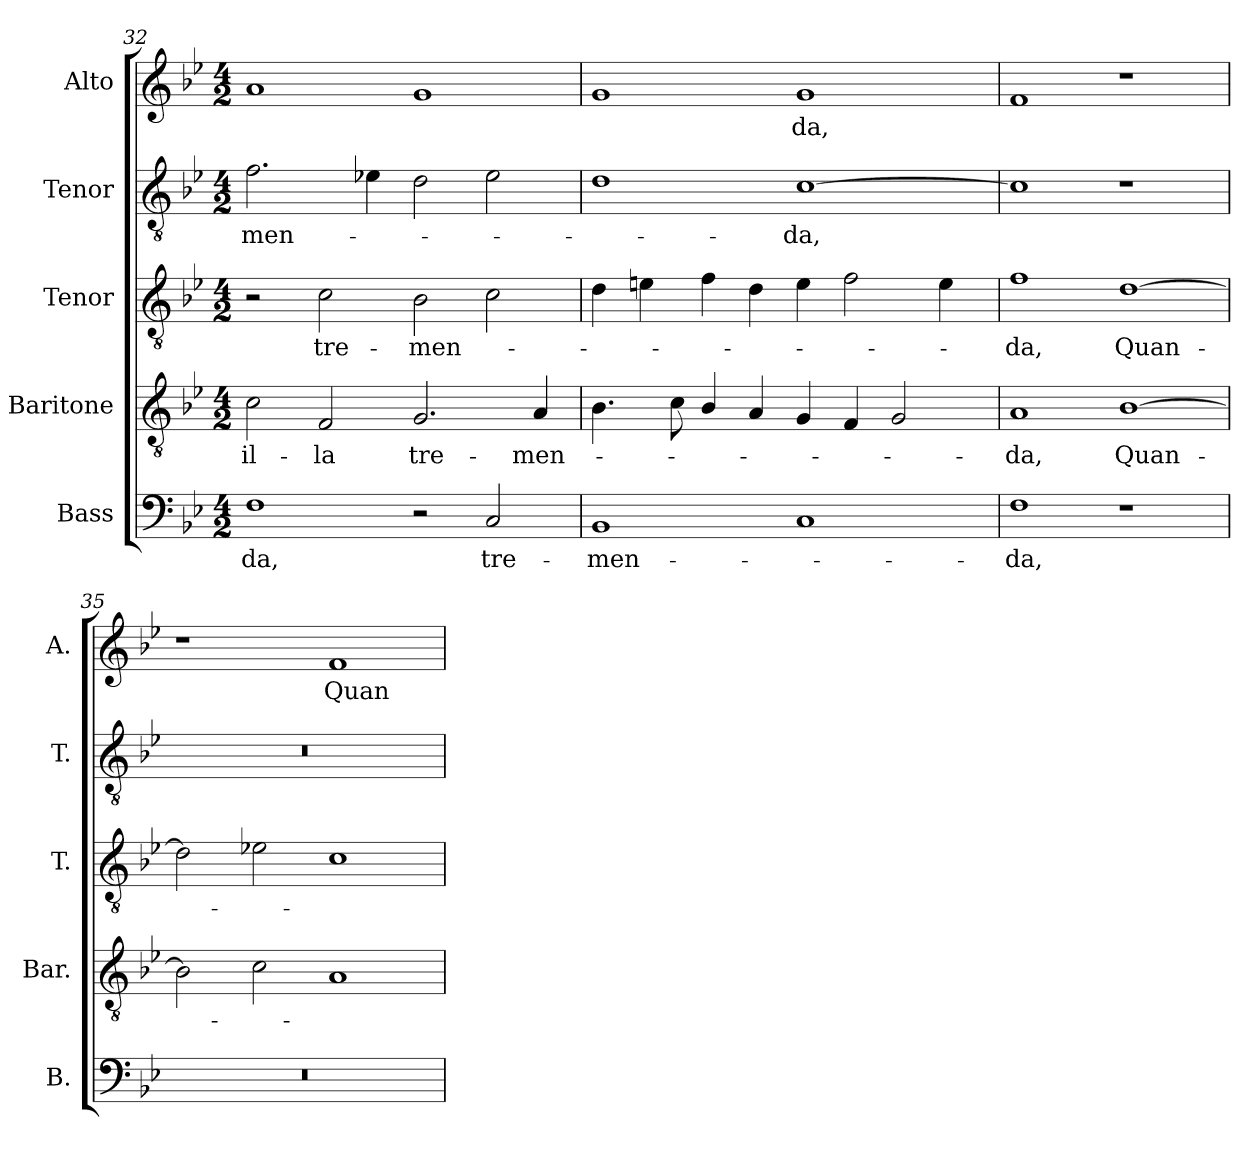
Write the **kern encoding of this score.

**kern	**text	**kern	**text	**kern	**text	**kern	**text	**kern	**text
*part5	*part5	*part4	*part4	*part3	*part3	*part2	*part2	*part1	*part1
*staff5	*staff5	*staff4	*staff4	*staff3	*staff3	*staff2	*staff2	*staff1	*staff1
*I"Bass	*	*I"Baritone	*	*I"Tenor	*	*I"Tenor	*	*I"Alto	*
*I'B.	*	*I'Bar.	*	*I'T.	*	*I'T.	*	*I'A.	*
*clefF4	*	*clefGv2	*	*clefGv2	*	*clefGv2	*	*clefG2	*
*	*	*ITrd7c12	*	*ITrd7c12	*	*ITrd7c12	*	*	*
*k[b-e-]	*	*k[b-e-]	*	*k[b-e-]	*	*k[b-e-]	*	*k[b-e-]	*
*B-:	*	*B-:	*	*B-:	*	*B-:	*	*B-:	*
*M4/2	*	*M4/2	*	*M4/2	*	*M4/2	*	*M4/2	*
=32	=32	=32	=32	=32	=32	=32	=32	=32	=32
!	!LO:LY:b:color=#000000	!	!	!	!	!	!	!	!
!	!	!	!LO:LY:b:color=#000000	!	!	!	!	!	!
!	!	!	!	!	!	!	!LO:LY:b:color=#000000	!	!
1Fi	-da,	2Ci\	il-	2r	.	2.Fi\	-men-	1ai	.
!	!	!	!LO:LY:b:color=#000000	!	!	!	!	!	!
!	!	!	!	!	!LO:LY:b:color=#000000	!	!	!	!
.	.	2FFi/	-la	2Ci\	tre-	.	.	.	.
.	.	.	.	.	.	4E-Xi\	.	.	.
!	!	!	!LO:LY:b:color=#000000	!	!	!	!	!	!
!	!	!	!	!	!LO:LY:b:color=#000000	!	!	!	!
2r	.	2.GGi/	tre-	2BB-i\	-men-	2Di\	.	1gi	.
!	!LO:LY:b:color=#000000	!	!	!	!	!	!	!	!
2Ci/	tre-	.	.	2Ci\	.	2E-i\	.	.	.
!	!	!	!LO:LY:b:color=#000000	!	!	!	!	!	!
.	.	4AAi/	-men-	.	.	.	.	.	.
=33	=33	=33	=33	=33	=33	=33	=33	=33	=33
!	!LO:LY:b:color=#000000	!	!	!	!	!	!	!	!
1BB-i	-men-	4.BB-i\	.	4Di\	.	1Di	.	1gi	.
.	.	.	.	4Eni\	.	.	.	.	.
.	.	8Ci\	.	.	.	.	.	.	.
.	.	4BB-i/	.	4Fi\	.	.	.	.	.
.	.	4AAi/	.	4Di\	.	.	.	.	.
!	!	!	!	!	!	!	!LO:LY:b:color=#000000	!	!
!	!	!	!	!	!	!	!	!	!LO:LY:b:color=#000000
1Ci	.	4GGi/	.	4Ei\	.	[1Ci	-da,	1gi	-da,
.	.	4FFi/	.	2Fi\	.	.	.	.	.
.	.	2GGi/	.	.	.	.	.	.	.
.	.	.	.	4Ei\	.	.	.	.	.
=34	=34	=34	=34	=34	=34	=34	=34	=34	=34
!	!LO:LY:b:color=#000000	!	!	!	!	!	!	!	!
!	!	!	!LO:LY:b:color=#000000	!	!	!	!	!	!
!	!	!	!	!	!LO:LY:b:color=#000000	!	!	!	!
1Fi	-da,	1AAi	-da,	1Fi	-da,	1Ci]	.	1fi	.
!	!	!	!LO:LY:b:color=#000000	!	!	!	!	!	!
!	!	!	!	!	!LO:LY:b:color=#000000	!	!	!	!
1r	.	[1BB-i	Quan-	[1Di	Quan-	1r	.	1r	.
=35	=35	=35	=35	=35	=35	=35	=35	=35	=35
!LO:N:vis=1	!	!	!	!	!	!LO:N:vis=1	!	!	!
0r	.	2BB-i\]	.	2Di\]	.	0r	.	1r	.
.	.	2Ci\	.	2E-Xi\	.	.	.	.	.
!	!	!	!	!	!	!	!	!	!LO:LY:b:color=#000000
.	.	1AAi	.	1Ci	.	.	.	1fi	Quan-
=	=	=	=	=	=	=	=	=	=
*-	*-	*-	*-	*-	*-	*-	*-	*-	*-
